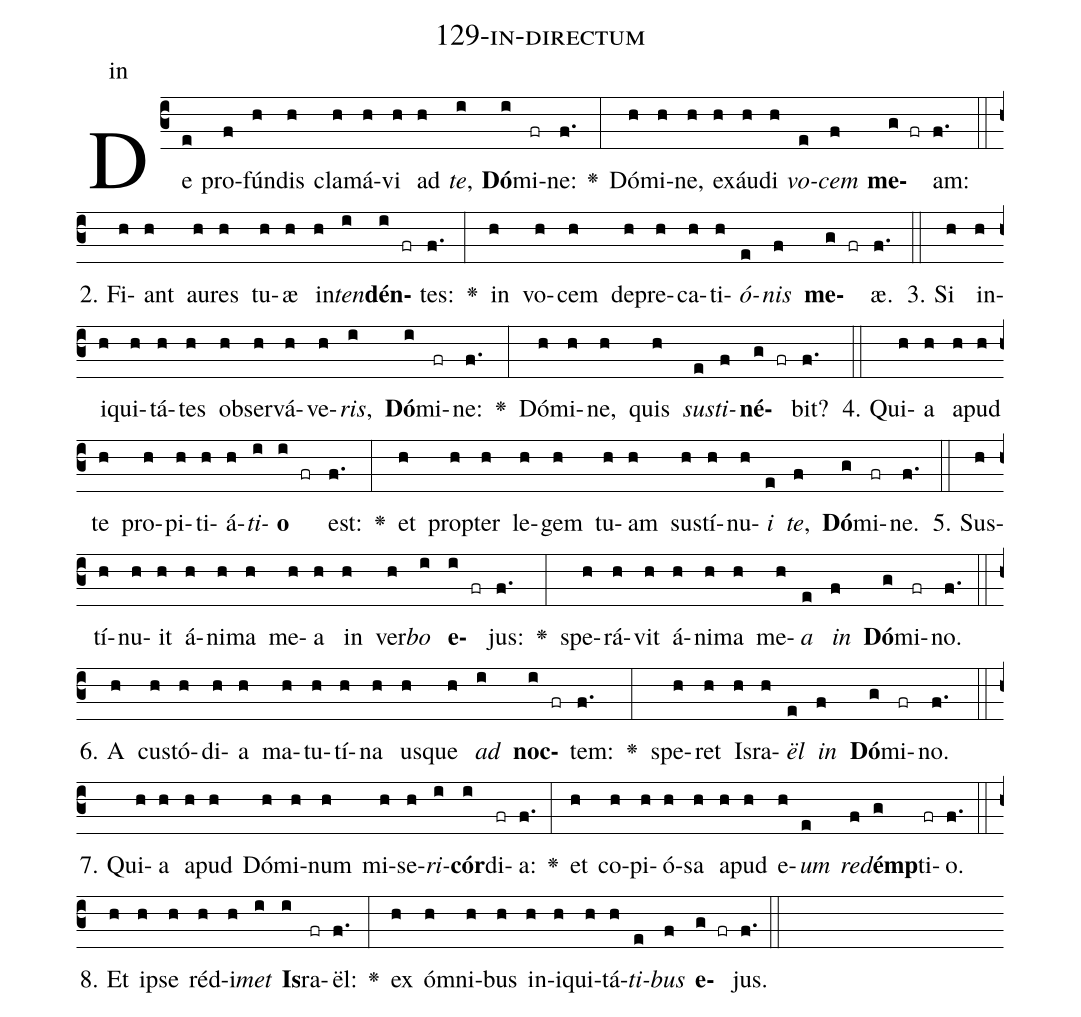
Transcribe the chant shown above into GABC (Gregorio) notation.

name: 129-in-directum;
annotation: in;
%%
(c3)De(e) pro(f)fún(h)dis(h) cla(h)má(h)vi(h) ad(h) <i>te</i>,(i) <b>Dó</b>(i)mi(fr)ne:(f.) <v>\greheightstar</v>(:) Dó(h)mi(h)ne,(h) ex(h)áu(h)di(h) <i>vo</i>(e)<i>cem</i>(f) <b>me</b>(g fr)am:(f.) (::)
2. Fi(h)ant(h) au(h)res(h) tu(h)æ(h) in(h)<i>ten</i>(i)<b>dén</b>(i fr)tes:(f.) <v>\greheightstar</v>(:) in(h) vo(h)cem(h) de(h)pre(h)ca(h)ti(h)<i>ó</i>(e)<i>nis</i>(f) <b>me</b>(g fr)æ.(f.) (::)
3. Si(h) in(h)i(h)qui(h)tá(h)tes(h) ob(h)ser(h)vá(h)ve(h)<i>ris</i>,(i) <b>Dó</b>(i)mi(fr)ne:(f.) <v>\greheightstar</v>(:) Dó(h)mi(h)ne,(h) quis(h) <i>sus</i>(e)<i>ti</i>(f)<b>né</b>(g fr)bit?(f.) (::)
4. Qui(h)a(h) a(h)pud(h) te(h) pro(h)pi(h)ti(h)á(h)<i>ti</i>(i)<b>o</b>(i fr) est:(f.) <v>\greheightstar</v>(:) et(h) prop(h)ter(h) le(h)gem(h) tu(h)am(h) sus(h)tí(h)nu(h)<i>i</i>(e) <i>te</i>,(f) <b>Dó</b>(g)mi(fr)ne.(f.) (::)
5. Sus(h)tí(h)nu(h)it(h) á(h)ni(h)ma(h) me(h)a(h) in(h) ver(h)<i>bo</i>(i) <b>e</b>(i fr)jus:(f.) <v>\greheightstar</v>(:) spe(h)rá(h)vit(h) á(h)ni(h)ma(h) me(h)<i>a</i>(e) <i>in</i>(f) <b>Dó</b>(g)mi(fr)no.(f.) (::)
6. A(h) cus(h)tó(h)di(h)a(h) ma(h)tu(h)tí(h)na(h) us(h)que(h) <i>ad</i>(i) <b>noc</b>(i fr)tem:(f.) <v>\greheightstar</v>(:) spe(h)ret(h) Is(h)ra(h)<i>ël</i>(e) <i>in</i>(f) <b>Dó</b>(g)mi(fr)no.(f.) (::)
7. Qui(h)a(h) a(h)pud(h) Dó(h)mi(h)num(h) mi(h)se(h)<i>ri</i>(i)<b>cór</b>(i)di(fr)a:(f.) <v>\greheightstar</v>(:) et(h) co(h)pi(h)ó(h)sa(h) a(h)pud(h) e(h)<i>um</i>(e) <i>red</i>(f)<b>émp</b>(g)ti(fr)o.(f.) (::)
8. Et(h) ip(h)se(h) réd(h)i(h)<i>met</i>(i) <b>Is</b>(i)ra(fr)ël:(f.) <v>\greheightstar</v>(:) ex(h) óm(h)ni(h)bus(h) in(h)i(h)qui(h)tá(h)<i>ti</i>(e)<i>bus</i>(f) <b>e</b>(g fr)jus.(f.) (::)
